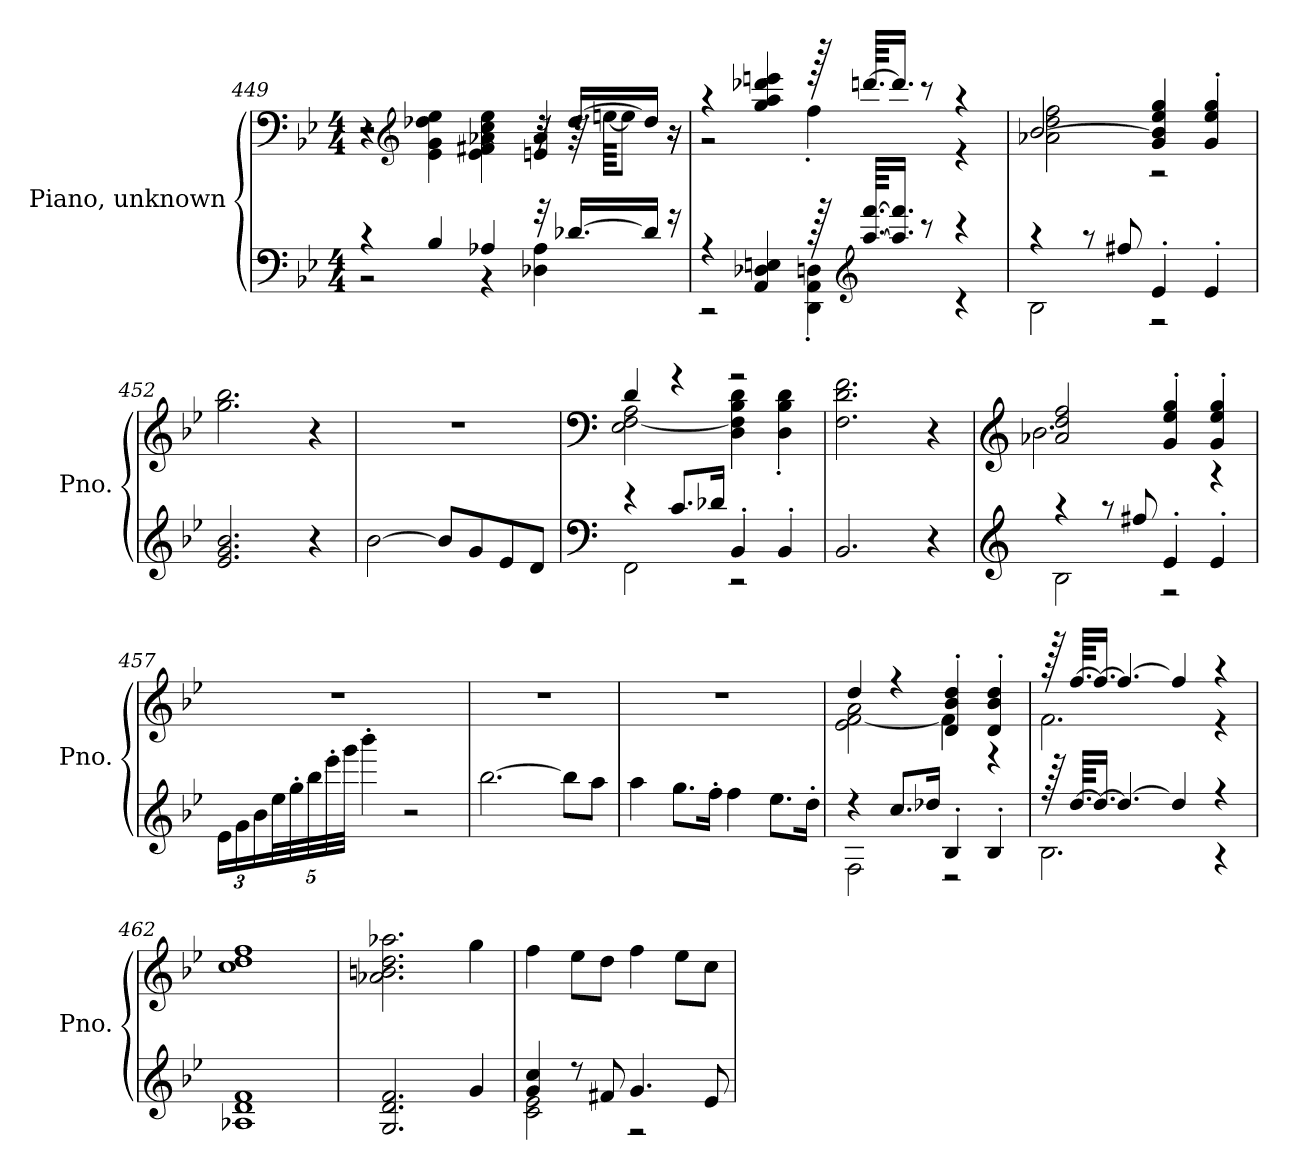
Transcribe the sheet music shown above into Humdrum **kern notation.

**kern	**kern
*part1	*part1
*staff2	*staff1
*I"Piano, unknown	*
*I'Pno.	*
*clefF4	*clefF4
*k[b-e-]	*k[b-e-]
*M4/4	*M4/4
=449	=449
*^	*^
*	*	*	*^
4r	2r	2r	4r	2r
*	*	*clefG2	*	*
4B-/	.	.	4e-\ 4g\ 4dd-X\ 4ee-\	.
4A-X/	4r	4r	4e-\ 4f#X\ 4a-X\ 4cc\ 4ee-\	4r
32r	4D-X\ 4A-\	32r	32r	4en/ 4a-/
[16.d-X/LL	.	[16.dd-/LL	64r	.
.	.	.	[64een\KKKL	.
.	.	.	8ee\J]	.
16d-/JJ]	.	16dd-/JJ]	.	.
16r	.	16r	16r	.
*	*	*	*v	*v
!!LO:LB:g=z
=450	=450	=450	=450
4r	2r	4r	2r
4AA/ 4D-X/ 4En/	.	4gg/ 4aa/ 4ddd-X/ 4eeen/	.
128r	4DD\' 4AA\' 4Dn\'	128r	4ff'\
*clefG2	*	*	*
[64.aa/ [64.fff/KKLL	.	[64.dddn/KKLL	.
16.aa/] 16.fff/]JJ	.	16.ddd/JJ]	.
8r	.	8r	.
4r	4r	4r	4r
=451	=451	=451	=451
4r	2B-\	[2b-/	2a-X\ 2dd\ 2ff\
8r	.	.	.
8ff#X/	.	.	.
4e-'/	2r	4g/ 4b-/] 4ee-/ 4gg/	2r
4e-'/	.	4g/' 4ee-/' 4gg/'	.
*v	*v	*	*
*	*v	*v
=452	=452
2.e-/ 2.g/ 2.b-/	2.gg\ 2.bb-\
4r	4r
=453	=453
[2b-\	1r
8b-/L]	.
8g/	.
8e-/	.
8d/J	.
=454	=454
*clefF4	*clefF4
*^	*^
4r	2FF\	4d/	2E-\ [2F\ 2A\
8.c/L	.	4r	.
16d-X/Jk	.	.	.
4BB-'/	2r	2r	4D\ 4F\] 4B-\ 4d\
4BB-'/	.	.	4D\' 4B-\' 4d\'
*v	*v	*	*
*	*v	*v
=455	=455
2.BB-/	2.F\ 2.d\ 2.f\
4r	4r
!!LO:LB:g=z
=456	=456
*clefG2	*clefG2
*^	*^
4r	2B-\	2a-X/ 2dd/ 2ff/	2.b-\
8r	.	.	.
8ff#X/	.	.	.
4e-'/	2r	4g/' 4ee-/' 4gg/'	.
4e-'/	.	4g/' 4ee-/' 4gg/'	4r
*v	*v	*	*
*	*v	*v
=457	=457
*Xbrackettup	*
24e-\LL	1r
24g\	.
24b-\	.
40ee-\L	.
40gg'\	.
40bb-\	.
40eee-'\	.
40ggg\JJJ	.
4bbb-'\	.
2r	.
=458	=458
[2.bb-\	1r
8bb-\L]	.
8aa\J	.
=459	=459
4aa\	1r
8.gg\L	.
16ff'\Jk	.
4ff\	.
8.ee-\L	.
16dd'\Jk	.
=460	=460
*^	*^
4r	2F\	4dd/	2e-\ [2f\ 2a\
8.cc/L	.	4r	.
16dd-X/Jk	.	.	.
4B-'/	2r	4d/' 4b-/' 4dd/'	4f\]
4B-'/	.	4d/' 4b-/' 4dd/'	4r
!!LO:PB:g=z	!!
=461	=461	=461	=461
128r	2.B-\	128r	2.f\
[64.dd/KKLL	.	[64.ff/KKLL	.
16.dd/JJ_	.	16.ff/JJ_	.
4.dd/_	.	4.ff/_	.
4dd/]	.	4ff/]	.
4r	4r	4r	4r
*v	*v	*	*
*	*v	*v
=462	=462
1A-X 1d 1f	1cc 1dd 1ff
=463	=463
2.G/ 2.d/ 2.f/	2.a-X\ 2.bn\ 2.dd\ 2.aa-X\
4g/	4gg\
=464	=464
*^	*
4g/ 4cc/	2c\ 2e-\	4ff\
8r	.	8ee-\L
8f#X/	.	8dd\J
4.g/	2r	4ff\
.	.	8ee-\L
8e-/	.	8cc\J
*v	*v	*
=	=
*-	*-
